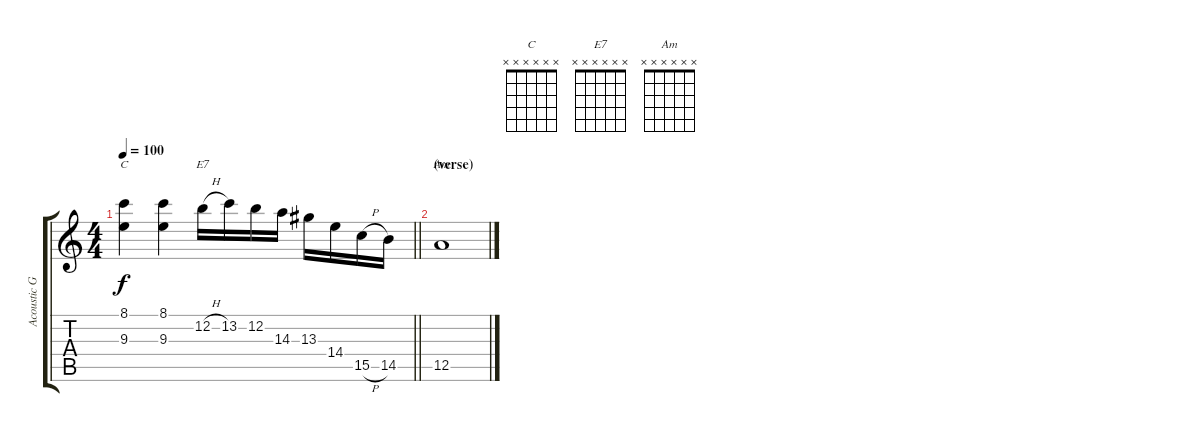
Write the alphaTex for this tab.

\track ("Acoustic Guitar" "Acoustic G") {instrument acousticguitarsteel}
\staff {score tabs}
\tuning (E4 B3 G3 D3 A2 E2) {hide}
\chord ("C" x x x x x x)
\chord ("E7" x x x x x x)
\chord ("Am" x x x x x x)
\ts (4 4)
\tempo 100
\clef g2
\barLineRight lightlight
\ks c
(8.1 9.3).4{ch "C" dy f} (8.1 9.3).4 12.2{h}.16{ch "E7"} 13.2.16 12.2.16 14.3.16 13.3.16 14.4.16 15.5{h}.16 14.5.16 |
\section ("" "(verse)")
12.5.1{ch "Am"}
